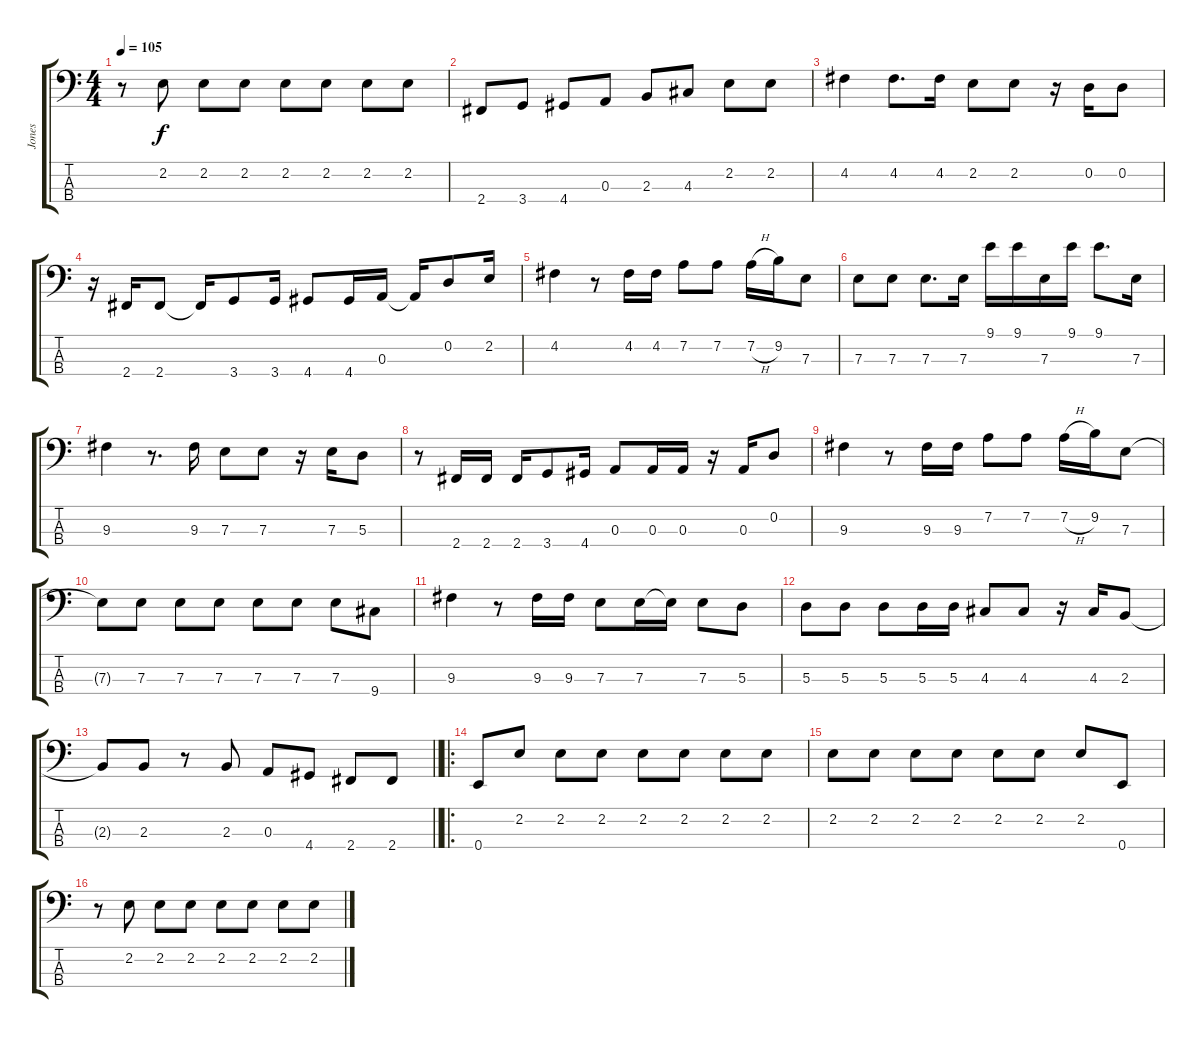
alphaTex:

\track ("Jones" "Jones") {instrument electricbassfinger}
\staff {score tabs}
\tuning (G2 D2 A1 E1) {hide}
\ts (4 4)
\tempo 105
\clef f4
\ks c
r.8{dy f} 2.2.8 2.2.8 2.2.8 2.2.8 2.2.8 2.2.8 2.2.8 |
2.4.8 3.4.8 4.4.8 0.3.8 2.3.8 4.3.8 2.2.8 2.2.8 |
4.2.4 4.2.8{d} 4.2.16 2.2.8 2.2.8 r.16 0.2.16 0.2.8 |
r.16 2.4.16 2.4.8 2.4{t}.16 3.4.8 3.4.16 4.4.8 4.4.16 0.3.16 0.3{t}.16 0.2.8 2.2.16 |
4.2.4 r.8 4.2.16 4.2.16 7.2.8 7.2.8 7.2{h}.16 9.2.16 7.3.8 |
7.3.8 7.3.8 7.3.8{d} 7.3.16 9.1.16 9.1.16 7.3.16 9.1.16 9.1.8{d} 7.3.16 |
9.3.4 r.8{d} 9.3.16 7.3.8 7.3.8 r.16 7.3.16 5.3.8 |
r.8 2.4.16 2.4.16 2.4.16 3.4.8 4.4.16 0.3.8 0.3.16 0.3.16 r.16 0.3.16 0.2.8 |
9.3.4 r.8 9.3.16 9.3.16 7.2.8 7.2.8 7.2{h}.16 9.2.16 7.3.8 |
7.3{t}.8 7.3.8 7.3.8 7.3.8 7.3.8 7.3.8 7.3.8 9.4.8 |
9.3.4 r.8 9.3.16 9.3.16 7.3.8 7.3.16 7.3{t}.16 7.3.8 5.3.8 |
5.3.8 5.3.8 5.3.8 5.3.16 5.3.16 4.3.8 4.3.8 r.16 4.3.16 2.3.8 |
\barLineRight lightlight
2.3{t}.8 2.3.8 r.8 2.3.8 0.3.8 4.4.8 2.4.8 2.4.8 |
\ro
0.4.8 2.2.8 2.2.8 2.2.8 2.2.8 2.2.8 2.2.8 2.2.8 |
2.2.8 2.2.8 2.2.8 2.2.8 2.2.8 2.2.8 2.2.8 0.4.8 |
r.8 2.2.8 2.2.8 2.2.8 2.2.8 2.2.8 2.2.8 2.2.8
